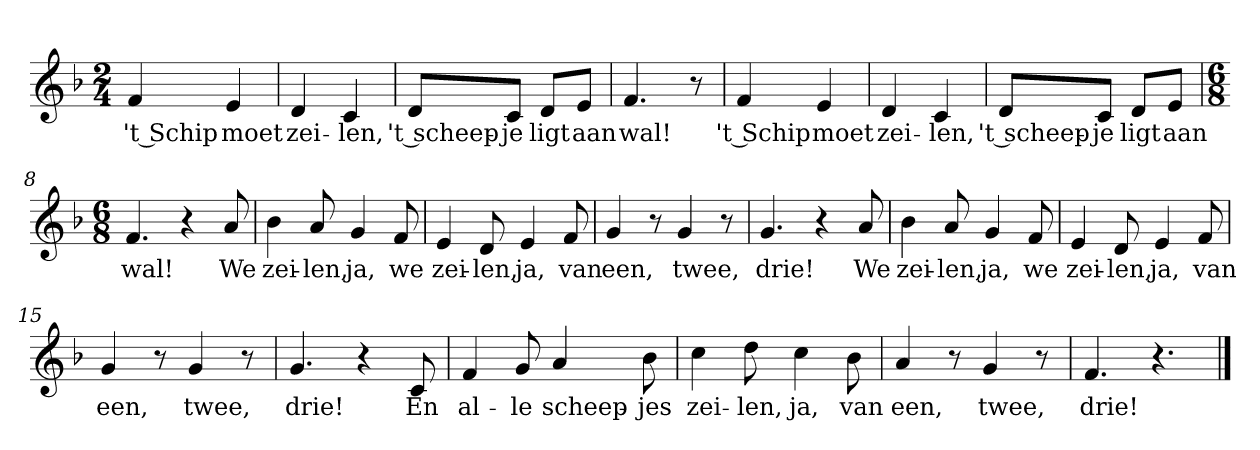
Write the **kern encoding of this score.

**kern	**text
*part1	*part1
*staff1	*staff1
*clefG2	*
*k[b-]	*
*F:	*
*M2/4	*
*MM120	*
=1	=1
4f	't Schip
4e	moet
=2	=2
4d	zei-
4c	-len,
=3	=3
8d/L	't scheep-
8c/J	-je
8d/L	ligt
8e/J	aan
=4	=4
4.f	wal!
8r	.
=5	=5
4f	't Schip
4e	moet
=6	=6
4d	zei-
4c	-len,
=7	=7
8d/L	't scheep-
8c/J	-je
8d/L	ligt
8e/J	aan
=8	=8
*M6/8	*
4.f	wal!
4r	.
8a	We
=9	=9
4b-	zei-
8a	-len,
4g	ja,
8f	we
=10	=10
4e	zei-
8d	-len,
4e	ja,
8f	van
=11	=11
4g	een,
8r	.
4g	twee,
8r	.
=12	=12
4.g	drie!
4r	.
8a	We
=13	=13
4b-	zei-
8a	-len,
4g	ja,
8f	we
=14	=14
4e	zei-
8d	-len,
4e	ja,
8f	van
=15	=15
4g	een,
8r	.
4g	twee,
8r	.
=16	=16
4.g	drie!
4r	.
8c	En
=17	=17
4f	al-
8g	-le
4a	scheep-
8b-	-jes
=18	=18
4cc	zei-
8dd	-len,
4cc	ja,
8b-	van
=19	=19
4a	een,
8r	.
4g	twee,
8r	.
=20	=20
4.f	drie!
4.r	.
==	==
*-	*-
